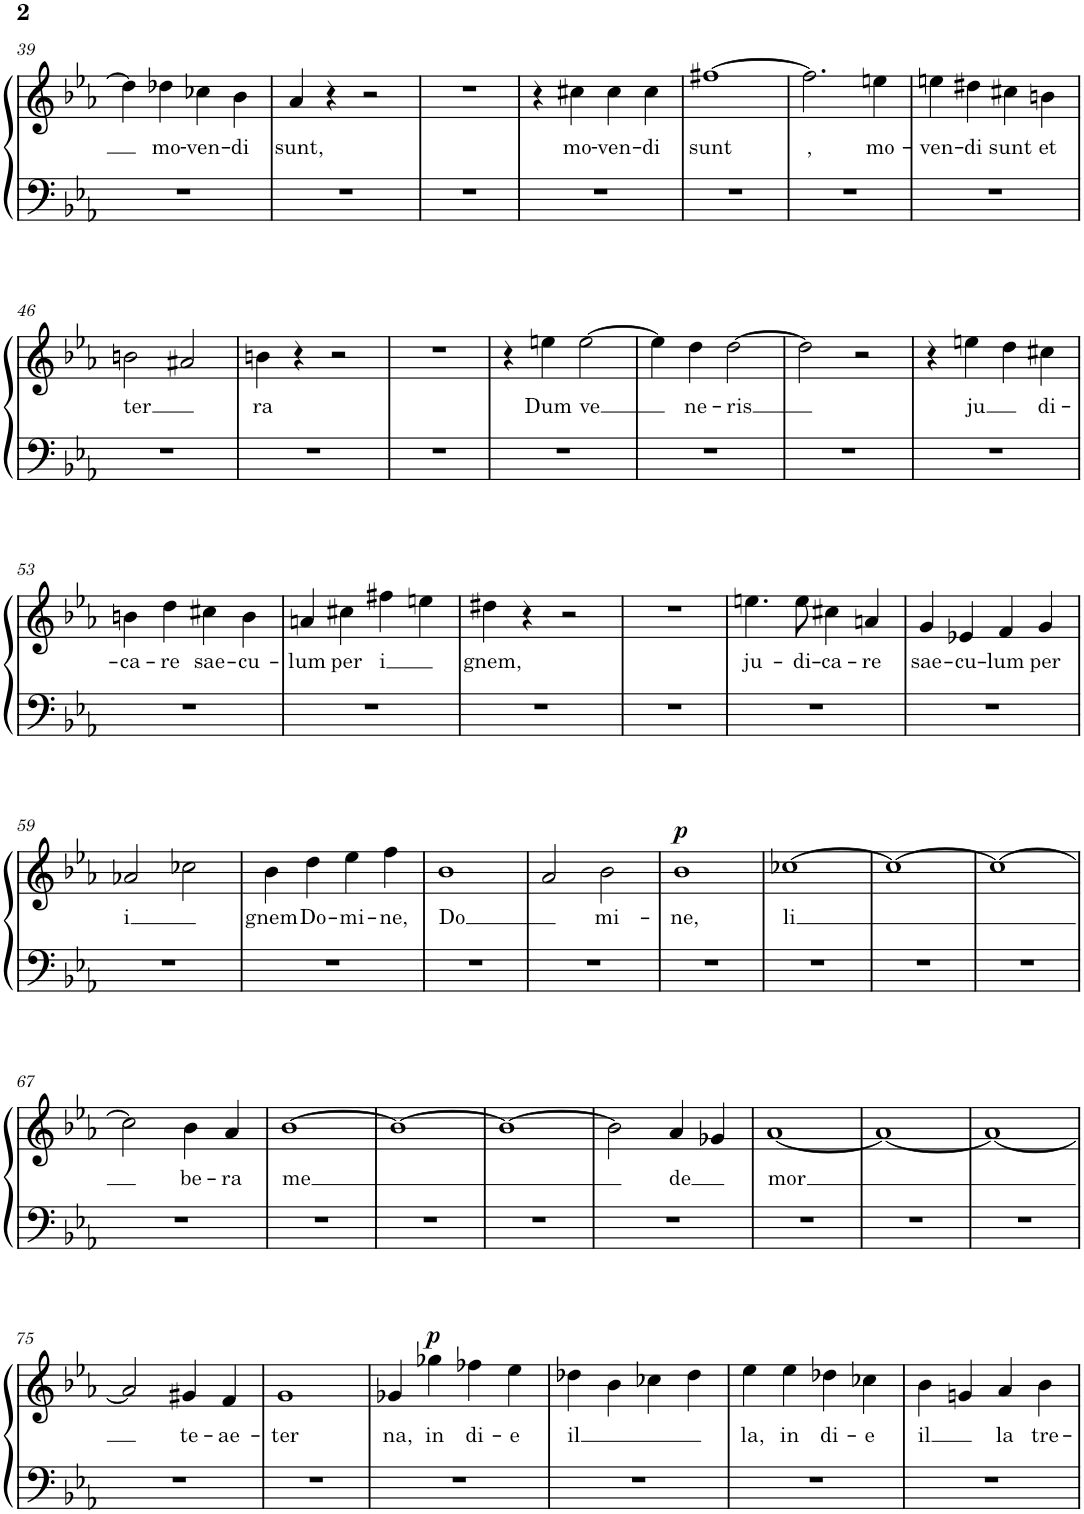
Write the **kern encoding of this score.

**kern	**kern	**text	**dynam
*part1	*part1	*part1	*part1
*staff2	*staff1	*staff1	*staff1/2
*I"Piano	*	*	*
*I'Pno.	*	*	*
!!LO:PB:g=z
*clefF4	*clefG2	*	*
*k[b-e-a-]	*k[b-e-a-]	*	*
*M2/2	*M2/2	*	*
*met(c|)	*met(c|)	*	*
=39	=39	=39	=39
1r	4dd-\]	.	.
!	!	!LO:LY:b	!
.	4dd-X\	mo-	.
!	!	!LO:LY:b	!
.	4cc-X\	-ven-	.
!	!	!LO:LY:b	!
.	4b-\	-di	.
=40	=40	=40	=40
!	!	!LO:LY:b	!
1r	4a-/	sunt,	.
.	4r	.	.
.	2r	.	.
=41	=41	=41	=41
1r	1r	.	.
=42	=42	=42	=42
1r	4r	.	.
!	!	!LO:LY:b	!
.	4cc#X\	mo-	.
!	!	!LO:LY:b	!
.	4cc#\	-ven-	.
!	!	!LO:LY:b	!
.	4cc#\	-di	.
=43	=43	=43	=43
!	!	!LO:LY:b	!
1r	[1ff#X	sunt	.
=44	=44	=44	=44
!	!	!LO:LY:b	!
1r	2.ff#\]	,	.
!	!	!LO:LY:b	!
.	4een\	mo-	.
=45	=45	=45	=45
!	!	!LO:LY:b	!
1r	4een\	-ven-	.
!	!	!LO:LY:b	!
.	4dd#X\	-di	.
!	!	!LO:LY:b	!
.	4cc#X\	sunt	.
!	!	!LO:LY:b	!
.	4bn\	et	.
!!LO:LB:g=z
=46	=46	=46	=46
!	!	!LO:LY:b	!
1r	2bn\	ter	.
.	2a#X/	.	.
=47	=47	=47	=47
!	!	!LO:LY:b	!
1r	4bn\	ra	.
.	4r	.	.
.	2r	.	.
=48	=48	=48	=48
1r	1r	.	.
=49	=49	=49	=49
1r	4r	.	.
!	!	!LO:LY:b	!
.	4een\	Dum	.
!	!	!LO:LY:b	!
.	[2ee\	ve	.
=50	=50	=50	=50
1r	4ee\]	.	.
!	!	!LO:LY:b	!
.	4dd\	ne-	.
!	!	!LO:LY:b	!
.	[2dd\	-ris	.
=51	=51	=51	=51
1r	2dd\]	.	.
.	2r	.	.
=52	=52	=52	=52
1r	4r	.	.
!	!	!LO:LY:b	!
.	4een\	-ju	.
.	4dd\	.	.
!	!	!LO:LY:b	!
.	4cc#X\	di-	.
!!LO:LB:g=z
=53	=53	=53	=53
!	!	!LO:LY:b	!
1r	4bn\	-ca-	.
!	!	!LO:LY:b	!
.	4dd\	-re	.
!	!	!LO:LY:b	!
.	4cc#X\	sae-	.
!	!	!LO:LY:b	!
.	4b\	-cu-	.
=54	=54	=54	=54
!	!	!LO:LY:b	!
1r	4an/	-lum	.
!	!	!LO:LY:b	!
.	4cc#X\	per	.
!	!	!LO:LY:b	!
.	4ff#X\	i	.
.	4een\	.	.
=55	=55	=55	=55
!	!	!LO:LY:b	!
1r	4dd#X\	gnem,	.
.	4r	.	.
.	2r	.	.
=56	=56	=56	=56
1r	1r	.	.
=57	=57	=57	=57
!	!	!LO:LY:b	!
1r	4.een\	ju-	.
!	!	!LO:LY:b	!
.	8ee\	-di-	.
!	!	!LO:LY:b	!
.	4cc#X\	-ca-	.
!	!	!LO:LY:b	!
.	4an/	-re	.
=58	=58	=58	=58
!	!	!LO:LY:b	!
1r	4g/	sae-	.
!	!	!LO:LY:b	!
.	4e-X/	-cu-	.
!	!	!LO:LY:b	!
.	4f/	-lum	.
!	!	!LO:LY:b	!
.	4g/	per	.
!!LO:LB:g=z
=59	=59	=59	=59
!	!	!LO:LY:b	!
1r	2a-X/	i	.
.	2cc-X\	.	.
=60	=60	=60	=60
!	!	!LO:LY:b	!
1r	4b-\	gnem	.
!	!	!LO:LY:b	!
.	4dd\	Do-	.
!	!	!LO:LY:b	!
.	4ee-\	-mi-	.
!	!	!LO:LY:b	!
.	4ff\	-ne,	.
=61	=61	=61	=61
!	!	!LO:LY:b	!
1r	1b-	Do	.
=62	=62	=62	=62
1r	2a-/	.	.
!	!	!LO:LY:b	!
.	2b-\	mi-	.
=63	=63	=63	=63
!	!	!LO:LY:b	!LO:DY:a
1r	1b-	-ne,	p
=64	=64	=64	=64
!	!	!LO:LY:b	!
1r	[1cc-X	-li	.
=65	=65	=65	=65
1r	1cc-_	.	.
=66	=66	=66	=66
1r	1cc-_	.	.
!!LO:LB:g=z
=67	=67	=67	=67
1r	2cc-\]	.	.
!	!	!LO:LY:b	!
.	4b-\	be-	.
!	!	!LO:LY:b	!
.	4a-/	-ra	.
=68	=68	=68	=68
!	!	!LO:LY:b	!
1r	[1b-	me	.
=69	=69	=69	=69
1r	1b-_	.	.
=70	=70	=70	=70
1r	1b-_	.	.
=71	=71	=71	=71
1r	2b-\]	.	.
!	!	!LO:LY:b	!
.	4a-/	de	.
.	4g-X/	.	.
=72	=72	=72	=72
!	!	!LO:LY:b	!
1r	[1a-	mor	.
=73	=73	=73	=73
1r	1a-_	.	.
=74	=74	=74	=74
1r	1a-_	.	.
!!LO:LB:g=z
=75	=75	=75	=75
1r	2a-/]	.	.
!	!	!LO:LY:b	!
.	4g#X/	te-	.
!	!	!LO:LY:b	!
.	4f/	-ae-	.
=76	=76	=76	=76
!	!	!LO:LY:b	!
1r	1g	-ter	.
=77	=77	=77	=77
!	!	!LO:LY:b	!
1r	4g-X/	na,	.
!	!	!LO:LY:b	!LO:DY:a
.	4gg-X\	in	p
!	!	!LO:LY:b	!
.	4ff-X\	di-	.
!	!	!LO:LY:b	!
.	4ee-\	-e	.
=78	=78	=78	=78
!	!	!LO:LY:b	!
1r	4dd-X\	il	.
.	4b-\	.	.
.	4cc-X\	.	.
.	4dd-\	.	.
=79	=79	=79	=79
!	!	!LO:LY:b	!
1r	4ee-\	la,	.
!	!	!LO:LY:b	!
.	4ee-\	in	.
!	!	!LO:LY:b	!
.	4dd-X\	di-	.
!	!	!LO:LY:b	!
.	4cc-X\	-e	.
=80	=80	=80	=80
!	!	!LO:LY:b	!
1r	4b-\	il	.
.	4gn/	.	.
!	!	!LO:LY:b	!
.	4a-/	la	.
!	!	!LO:LY:b	!
.	4b-\	tre-	.
=	=	=	=
*-	*-	*-	*-
